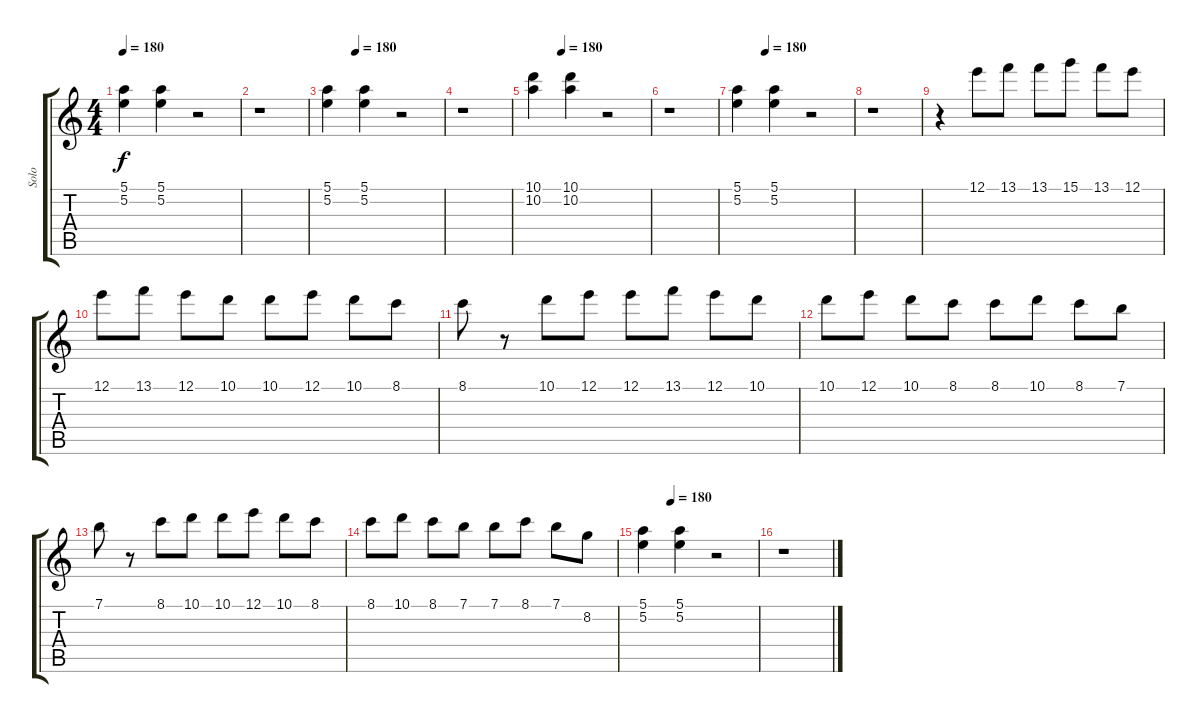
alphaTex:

\track ("Solo" "Solo") {instrument overdrivenguitar}
\staff {score tabs}
\tuning (E4 B3 G3 D3 A2 E2) {hide}
\ts (4 4)
\tempo 180
\clef g2
\ks c
(5.1 5.2).4{dy f instrument overdrivenguitar} (5.1 5.2).4 r.2 |
r.1 |
\tempo (180 0.25)
(5.1 5.2).4 (5.1 5.2).4 r.2 |
r.1 |
\tempo (180 0.25)
(10.1 10.2).4 (10.1 10.2).4 r.2 |
r.1 |
\tempo (180 0.25)
(5.1 5.2).4 (5.1 5.2).4 r.2 |
r.1 |
r.4 12.1.8 13.1.8 13.1.8 15.1.8 13.1.8 12.1.8 |
12.1.8 13.1.8 12.1.8 10.1.8 10.1.8 12.1.8 10.1.8 8.1.8 |
8.1.8 r.8 10.1.8 12.1.8 12.1.8 13.1.8 12.1.8 10.1.8 |
10.1.8 12.1.8 10.1.8 8.1.8 8.1.8 10.1.8 8.1.8 7.1.8 |
7.1.8 r.8 8.1.8 10.1.8 10.1.8 12.1.8 10.1.8 8.1.8 |
8.1.8 10.1.8 8.1.8 7.1.8 7.1.8 8.1.8 7.1.8 8.2.8 |
\tempo (180 0.25)
(5.1 5.2).4 (5.1 5.2).4 r.2 |
r.1
